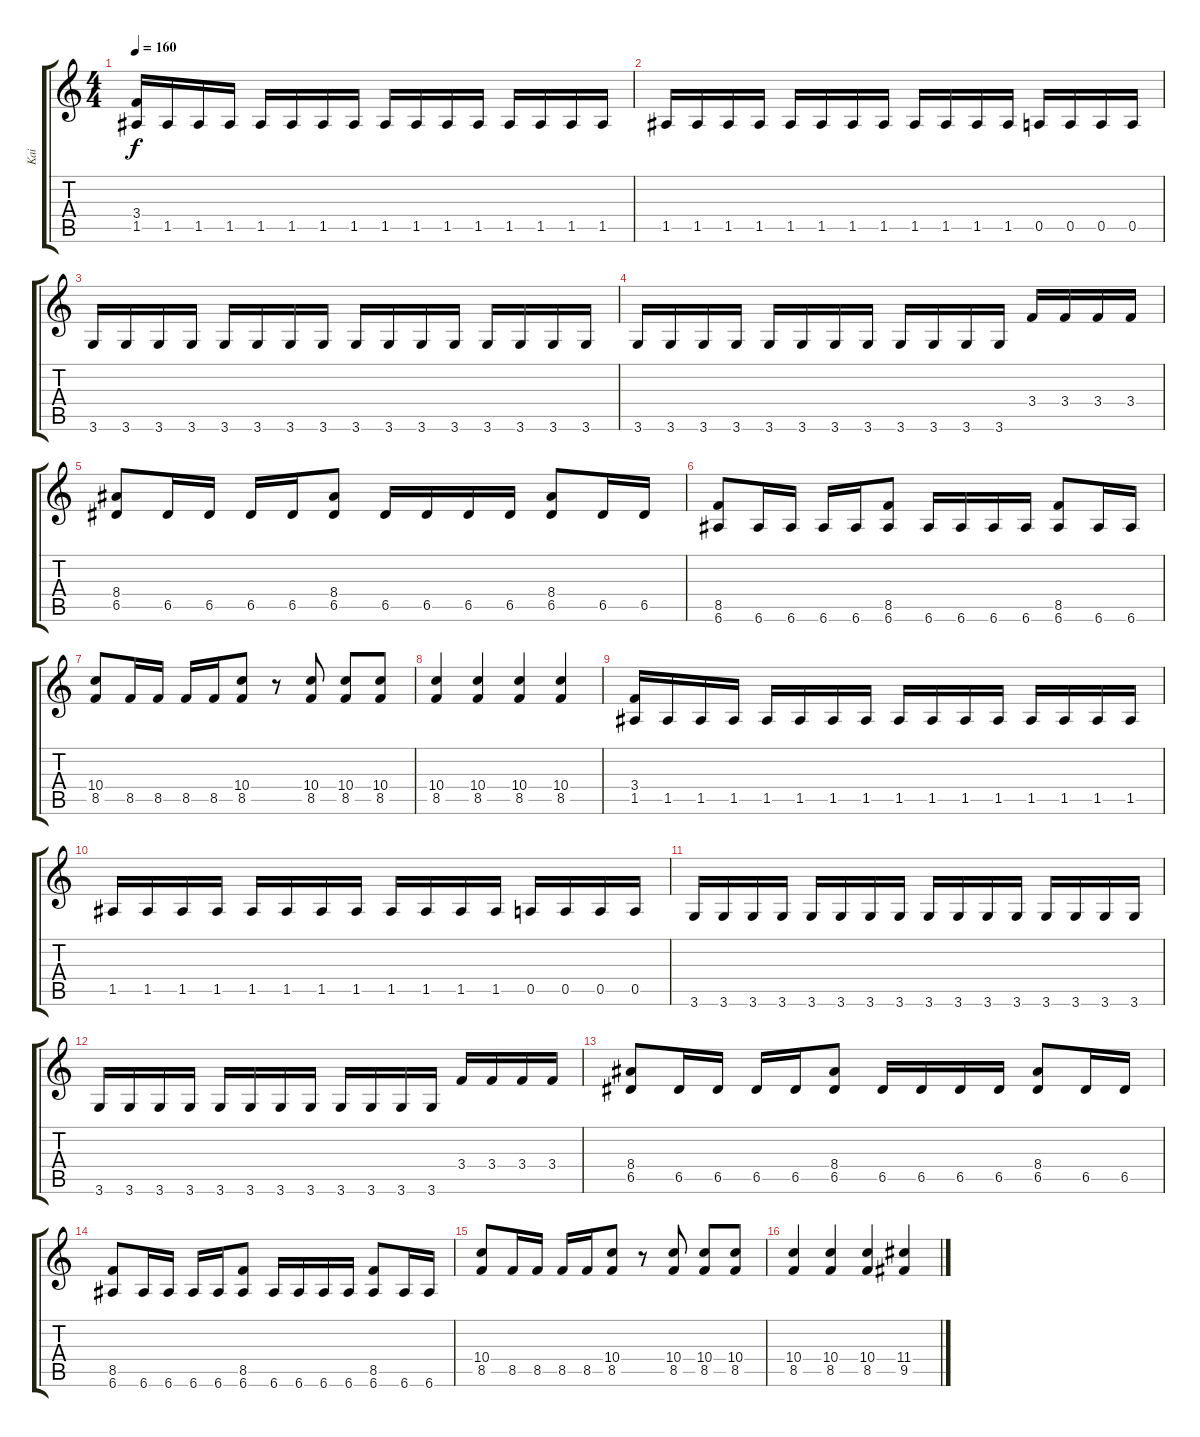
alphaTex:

\track ("Kai" "Kai") {instrument distortionguitar}
\staff {score tabs}
\tuning (E4 B3 G3 D3 A2 E2) {hide}
\ts (4 4)
\tempo 160
\clef g2
\ks c
(3.4 1.5).16{dy f} 1.5.16 1.5.16 1.5.16 1.5.16 1.5.16 1.5.16 1.5.16 1.5.16 1.5.16 1.5.16 1.5.16 1.5.16 1.5.16 1.5.16 1.5.16 |
1.5.16 1.5.16 1.5.16 1.5.16 1.5.16 1.5.16 1.5.16 1.5.16 1.5.16 1.5.16 1.5.16 1.5.16 0.5.16 0.5.16 0.5.16 0.5.16 |
3.6.16 3.6.16 3.6.16 3.6.16 3.6.16 3.6.16 3.6.16 3.6.16 3.6.16 3.6.16 3.6.16 3.6.16 3.6.16 3.6.16 3.6.16 3.6.16 |
3.6.16 3.6.16 3.6.16 3.6.16 3.6.16 3.6.16 3.6.16 3.6.16 3.6.16 3.6.16 3.6.16 3.6.16 3.4.16 3.4.16 3.4.16 3.4.16 |
(8.4 6.5).8 6.5.16 6.5.16 6.5.16 6.5.16 (8.4 6.5).8 6.5.16 6.5.16 6.5.16 6.5.16 (8.4 6.5).8 6.5.16 6.5.16 |
(8.5 6.6).8 6.6.16 6.6.16 6.6.16 6.6.16 (8.5 6.6).8 6.6.16 6.6.16 6.6.16 6.6.16 (8.5 6.6).8 6.6.16 6.6.16 |
(10.4 8.5).8 8.5.16 8.5.16 8.5.16 8.5.16 (10.4 8.5).8 r.8 (10.4 8.5).8 (10.4 8.5).8 (10.4 8.5).8 |
(10.4 8.5).4 (10.4 8.5).4 (10.4 8.5).4 (10.4 8.5).4 |
(3.4 1.5).16 1.5.16 1.5.16 1.5.16 1.5.16 1.5.16 1.5.16 1.5.16 1.5.16 1.5.16 1.5.16 1.5.16 1.5.16 1.5.16 1.5.16 1.5.16 |
1.5.16 1.5.16 1.5.16 1.5.16 1.5.16 1.5.16 1.5.16 1.5.16 1.5.16 1.5.16 1.5.16 1.5.16 0.5.16 0.5.16 0.5.16 0.5.16 |
3.6.16 3.6.16 3.6.16 3.6.16 3.6.16 3.6.16 3.6.16 3.6.16 3.6.16 3.6.16 3.6.16 3.6.16 3.6.16 3.6.16 3.6.16 3.6.16 |
3.6.16 3.6.16 3.6.16 3.6.16 3.6.16 3.6.16 3.6.16 3.6.16 3.6.16 3.6.16 3.6.16 3.6.16 3.4.16 3.4.16 3.4.16 3.4.16 |
(8.4 6.5).8 6.5.16 6.5.16 6.5.16 6.5.16 (8.4 6.5).8 6.5.16 6.5.16 6.5.16 6.5.16 (8.4 6.5).8 6.5.16 6.5.16 |
(8.5 6.6).8 6.6.16 6.6.16 6.6.16 6.6.16 (8.5 6.6).8 6.6.16 6.6.16 6.6.16 6.6.16 (8.5 6.6).8 6.6.16 6.6.16 |
(10.4 8.5).8 8.5.16 8.5.16 8.5.16 8.5.16 (10.4 8.5).8 r.8 (10.4 8.5).8 (10.4 8.5).8 (10.4 8.5).8 |
(10.4 8.5).4 (10.4 8.5).4 (10.4 8.5).4 (11.4 9.5).4
